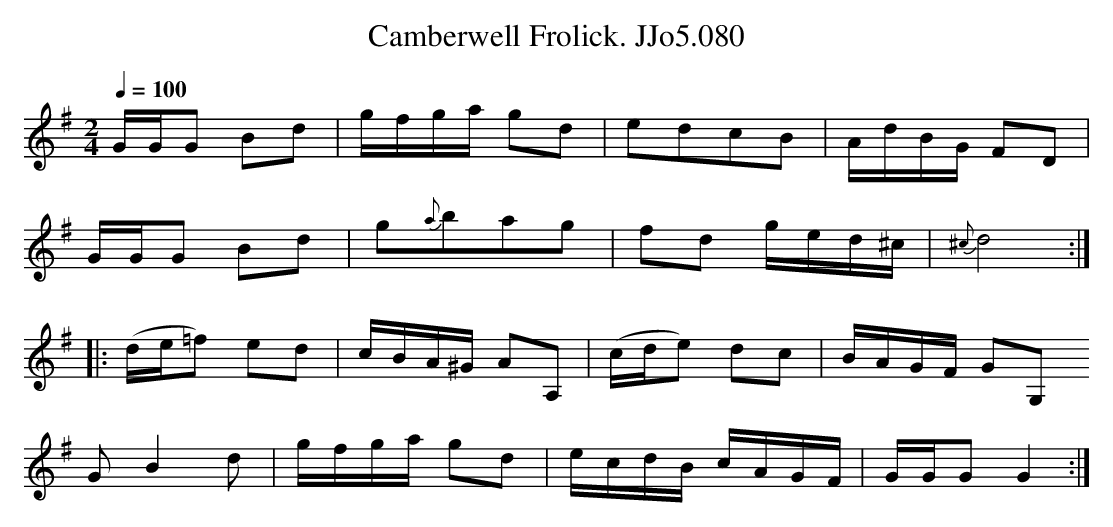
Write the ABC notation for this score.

X:1
T:Camberwell Frolick. JJo5.080
M:2/4
L:1/8
Q:1/4=100
K:G
G/G/G Bd | g/f/g/a/ gd | edcB | A/d/B/G/ FD |
G/G/G Bd | g{a}bag | fd g/e/d/^c/ | {^c}d4 :|
|: (d/e/=f) ed | c/B/A/^G/ AA, | (c/d/e) dc | B/A/G/F/ GG,
GB2 d | g/f/g/a/ gd | e/c/d/B/ c/A/G/F/ |  G/G/G G2 :|
